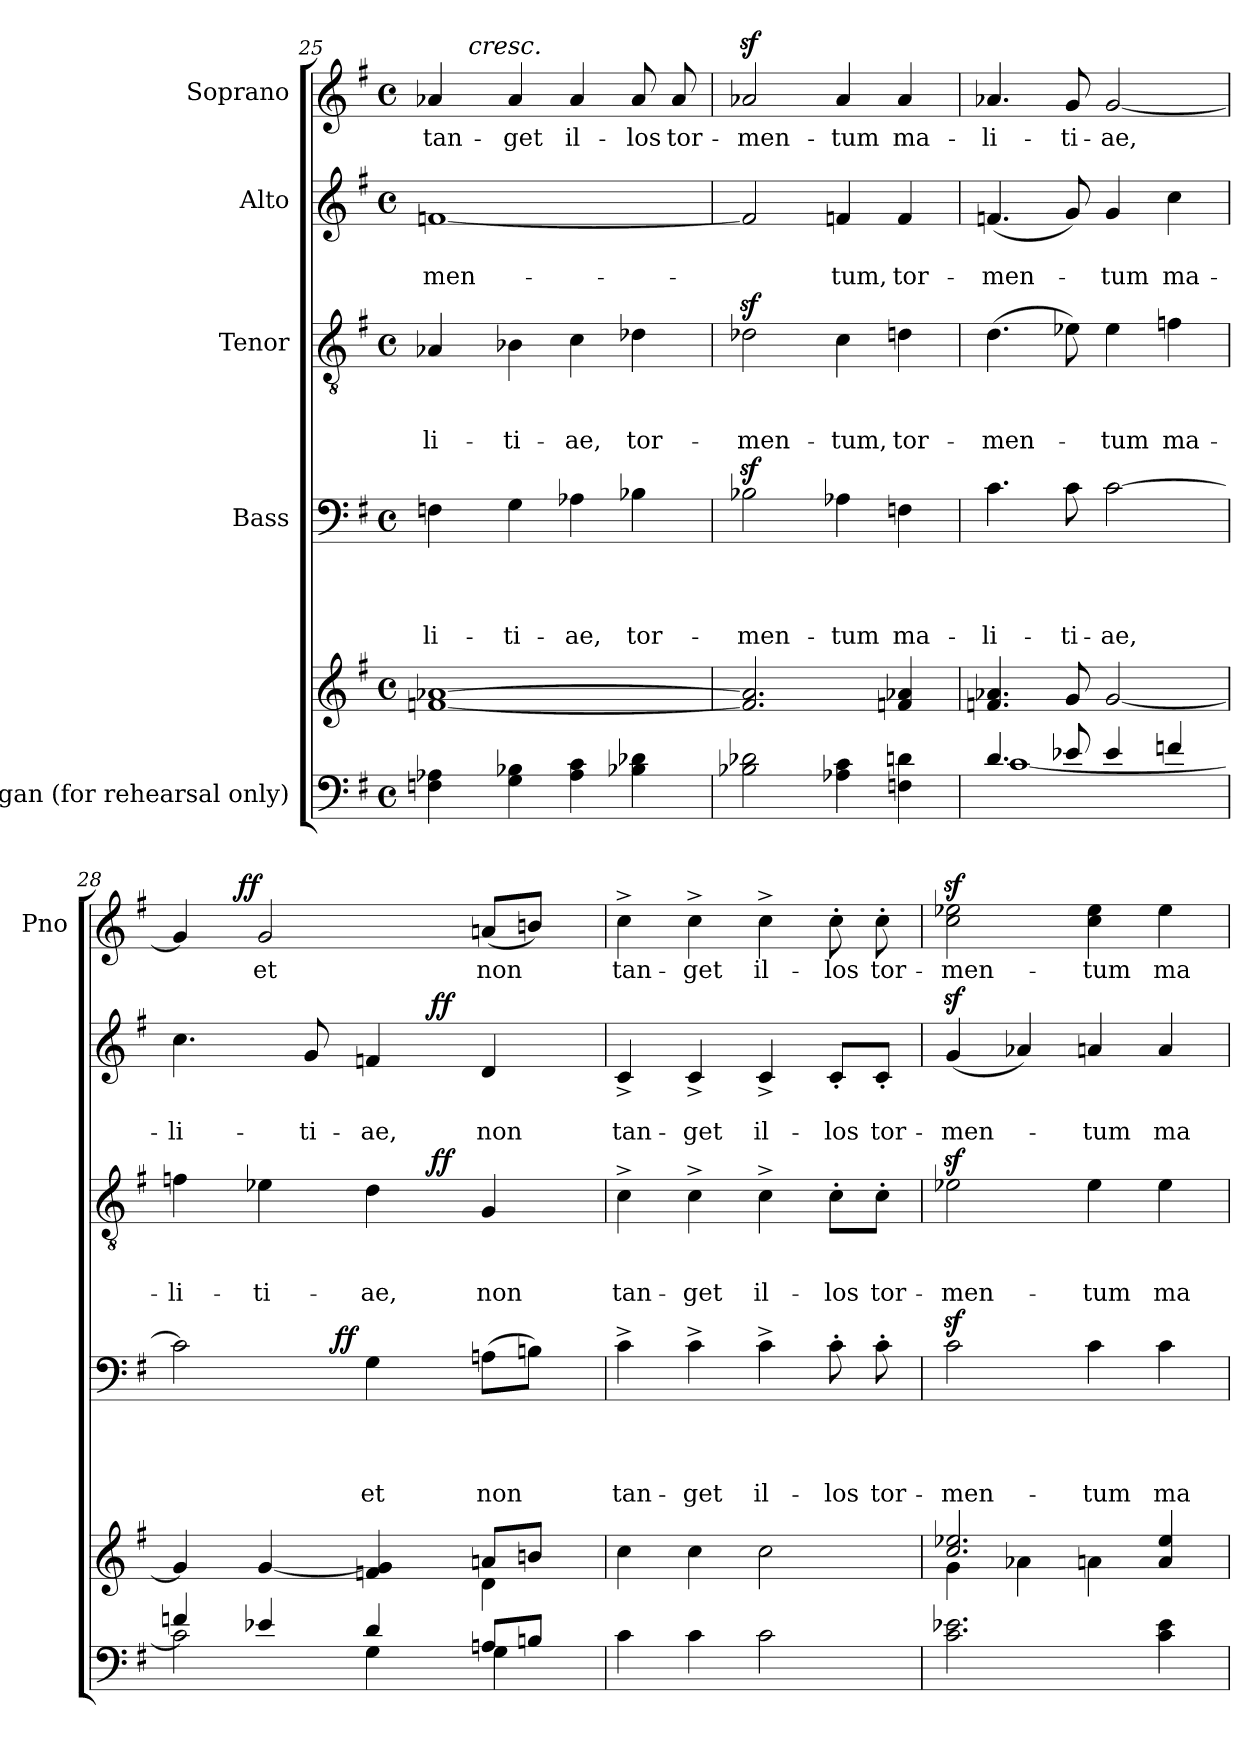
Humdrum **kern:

**kern	**kern	**kern	**text	**text	**text	**text	**dynam	**kern	**text	**text	**text	**dynam	**kern	**text	**text	**dynam	**kern	**text	**dynam
*part5	*part5	*part4	*part4	*part4	*part4	*part4	*part4	*part3	*part3	*part3	*part3	*part3	*part2	*part2	*part2	*part2	*part1	*part1	*part1
*staff6	*staff5	*staff4	*staff4	*staff4	*staff4	*staff4	*staff4	*staff3	*staff3	*staff3	*staff3	*staff3	*staff2	*staff2	*staff2	*staff2	*staff1	*staff1	*staff1
*I"Organ (for  rehearsal only)	*	*I"Bass	*	*	*	*	*	*I"Tenor	*	*	*	*	*I"Alto	*	*	*	*I"Soprano	*	*
*	*	*	*	*	*	*	*	*	*	*	*	*	*	*	*	*	*I'Pno	*	*
*clefF4	*clefG2	*clefF4	*	*	*	*	*	*clefGv2	*	*	*	*	*clefG2	*	*	*	*clefG2	*	*
*k[f#]	*k[f#]	*k[f#]	*	*	*	*	*	*k[f#]	*	*	*	*	*k[f#]	*	*	*	*k[f#]	*	*
*G:	*G:	*G:	*	*	*	*	*	*G:	*	*	*	*	*G:	*	*	*	*G:	*	*
*M4/4	*M4/4	*M4/4	*	*	*	*	*	*M4/4	*	*	*	*	*M4/4	*	*	*	*M4/4	*	*
*met(c)	*met(c)	*met(c)	*	*	*	*	*	*met(c)	*	*	*	*	*met(c)	*	*	*	*met(c)	*	*
=25	=25	=25	=25	=25	=25	=25	=25	=25	=25	=25	=25	=25	=25	=25	=25	=25	=25	=25	=25
*	*	*	*	*	*	*	*	*	*	*	*	*	*	*	*	*	*^	*	*
4Fn\ 4A-X\	[1fn [1a-X	4Fn\	.	.	.	-li-	.	4A-X/	.	.	-li-	.	[1fn	.	-men-	.	4a-X/	8ryy	tan-	.
!	!	!	!	!	!	!	!	!	!	!	!	!	!	!	!	!	!	!LO:TX:a:i:t=cresc.	!	!
.	.	.	.	.	.	.	.	.	.	.	.	.	.	.	.	.	.	2..ryy	.	.
4G\ 4B-X\	.	4G\	.	.	.	-ti-	.	4B-X\	.	.	-ti-	.	.	.	.	.	4a-/	.	-get	.
4A-\ 4c\	.	4A-X\	.	.	.	-ae,	.	4c\	.	.	-ae,	.	.	.	.	.	4a-/	.	il-	.
4B-X\ 4d-X\	.	4B-X\	.	.	.	tor-	.	4d-X\	.	.	tor-	.	.	.	.	.	8a-/	.	-los	.
.	.	.	.	.	.	.	.	.	.	.	.	.	.	.	.	.	8a-/	.	tor-	.
*	*	*	*	*	*	*	*	*	*	*	*	*	*	*	*	*	*v	*v	*	*
=26	=26	=26	=26	=26	=26	=26	=26	=26	=26	=26	=26	=26	=26	=26	=26	=26	=26	=26	=26
2B-X\ 2d-X\	2.f/] 2.a-/]	2B-Xz>\	.	.	.	-­men-	.	2d-Xz>\	.	.	-­men-	.	2f/]	.	-­	.	2a-Xz>/	-­men-	.
4A-X\ 4c\	.	4A-X\	.	.	.	-tum	.	4c\	.	.	-tum,	.	4fn/	.	tum,	.	4a-/	-tum	.
4Fn\ 4dn\	4fn/ 4a-X/	4Fn\	.	.	.	ma-	.	4dn\	.	.	tor-	.	4f/	.	tor-	.	4a-/	ma-	.
=27	=27	=27	=27	=27	=27	=27	=27	=27	=27	=27	=27	=27	=27	=27	=27	=27	=27	=27	=27
*^	*	*	*	*	*	*	*	*	*	*	*	*	*	*	*	*	*	*	*
4.d/	[<1c	4.fn/ 4.a-X/	4.c\	.	.	.	-li-	.	(4.d\	.	.	-men-	.	(4.fn/	.	-men-	.	4.a-X/	-li-	.
8e-X/	.	8g/	8c\	.	.	.	-ti-	.	8e-X\)	.	.	.	.	8g/)	.	.	.	8g/	-ti-	.
4e-/	.	[2g/	[2c\	.	.	.	-ae,	.	4e-\	.	.	-tum	.	4g/	.	-tum	.	[2g/	-ae,	.
4fn/	.	.	.	.	.	.	.	.	4fn\	.	.	ma-	.	4cc\	.	ma-	.	.	.	.
=28	=28	=28	=28	=28	=28	=28	=28	=28	=28	=28	=28	=28	=28	=28	=28	=28	=28	=28	=28	=28
*	*	*^	*^	*	*	*	*	*	*^	*	*	*	*	*^	*	*	*	*^	*	*
4fn/	2c\]	4g/]	2.ryy	2c\]	4..ryy	.	.	.	.	.	4fn\	2ryy	.	.	-li-	.	4.cc\	2ryy	.	-li-	.	4g/]	8..ryy	.	.
!	!	!	!	!	!	!	!	!	!	!	!	!	!	!	!	!	!	!	!	!	!	!	!	!	!LO:DY:a
.	.	.	.	.	.	.	.	.	.	.	.	.	.	.	.	.	.	.	.	.	.	.	2ryy	.	ff
4e-X/	.	[>4g/	.	.	.	.	.	.	.	.	4e-X\	.	.	.	-ti-	.	.	.	.	.	.	2g/	.	et	.
.	.	.	.	.	.	.	.	.	.	.	.	.	.	.	.	.	8g/	.	.	-ti-	.	.	.	.	.
!	!	!	!	!	!	!	!	!	!	!LO:DY:a	!	!	!	!	!	!	!	!	!	!	!	!	!	!	!
.	.	.	.	.	2ryy	.	.	.	.	ff	.	.	.	.	.	.	.	.	.	.	.	.	.	.	.
4d/	4G\	4fn/ 4g/]	.	4G\	.	.	.	.	et	.	4d\	8ryy	.	.	-ae,	.	4fn/	8ryy	.	-ae,	.	.	.	.	.
.	.	.	.	.	.	.	.	.	.	.	.	32ryy	.	.	.	.	.	32ryy	.	.	.	.	.	.	.
!	!	!	!	!	!	!	!	!	!	!	!	!	!	!	!	!LO:DY:a	!	!	!	!	!LO:DY:a	!	!	!	!
.	.	.	.	.	.	.	.	.	.	.	.	4ryy	.	.	.	ff	.	4ryy	.	.	ff	.	.	.	.
.	.	.	.	.	.	.	.	.	.	.	.	.	.	.	.	.	.	.	.	.	.	.	4ryy	.	.
8An/L	4G\	8an/L	4d\	(8An\L	.	.	.	.	non	.	4G/	.	.	.	non	.	4d/	.	.	non	.	(8an/L	.	non	.
8Bn/J	.	8bn/J	.	8Bn\J)	.	.	.	.	.	.	.	.	.	.	.	.	.	.	.	.	.	8bn/J)	.	.	.
.	.	.	.	.	.	.	.	.	.	.	.	16.ryy	.	.	.	.	.	16.ryy	.	.	.	.	.	.	.
.	.	.	.	.	16ryy	.	.	.	.	.	.	.	.	.	.	.	.	.	.	.	.	.	.	.	.
.	.	.	.	.	.	.	.	.	.	.	.	.	.	.	.	.	.	.	.	.	.	.	32ryy	.	.
*v	*v	*	*	*v	*v	*	*	*	*	*	*v	*v	*	*	*	*	*v	*v	*	*	*	*v	*v	*	*
*	*v	*v	*	*	*	*	*	*	*	*	*	*	*	*	*	*	*	*	*	*
!!LO:LB:g=z
=29	=29	=29	=29	=29	=29	=29	=29	=29	=29	=29	=29	=29	=29	=29	=29	=29	=29	=29	=29
4c\	4cc\	4c^>\	.	.	.	tan-	.	4c^>\	.	.	tan-	.	4c^>/	.	tan-	.	4cc^>\	tan-	.
4c\	4cc\	4c^>\	.	.	.	-get	.	4c^>\	.	.	-get	.	4c^>/	.	-get	.	4cc^>\	-get	.
2c\	2cc\	4c^>\	.	.	.	il-	.	4c^>\	.	.	il-	.	4c^>/	.	il-	.	4cc^>\	il-	.
.	.	8c'>\	.	.	.	-los	.	8c'>\L	.	.	-los	.	8c'>/L	.	-los	.	8cc'>\	-los	.
.	.	8c'>\	.	.	.	tor-	.	8c'>\J	.	.	tor-	.	8c'>/J	.	tor-	.	8cc'>\	tor-	.
=30	=30	=30	=30	=30	=30	=30	=30	=30	=30	=30	=30	=30	=30	=30	=30	=30	=30	=30	=30
*	*^	*	*	*	*	*	*	*	*	*	*	*	*	*	*	*	*	*	*
2.c\ 2.e-X\	2.cc/ 2.ee-X/	4g\	2cz>\	.	.	.	-men-	.	2e-Xz>\	.	.	-men-	.	(4gz>/	.	-men-	.	2cc\z> 2ee-X\z>	-men-	.
.	.	4a-X\	.	.	.	.	.	.	.	.	.	.	.	4a-X/)	.	.	.	.	.	.
.	.	4an\	4c\	.	.	.	-tum	.	4e-\	.	.	-tum	.	4an/	.	-tum	.	4cc\ 4ee-\	-tum	.
4c\ 4e-\	4a/ 4ee-/	4ryy	4c\	.	.	.	ma-	.	4e-\	.	.	ma-	.	4a/	.	ma-	.	4ee-\	ma-	.
*	*v	*v	*	*	*	*	*	*	*	*	*	*	*	*	*	*	*	*	*	*
=	=	=	=	=	=	=	=	=	=	=	=	=	=	=	=	=	=	=	=
*-	*-	*-	*-	*-	*-	*-	*-	*-	*-	*-	*-	*-	*-	*-	*-	*-	*-	*-	*-
